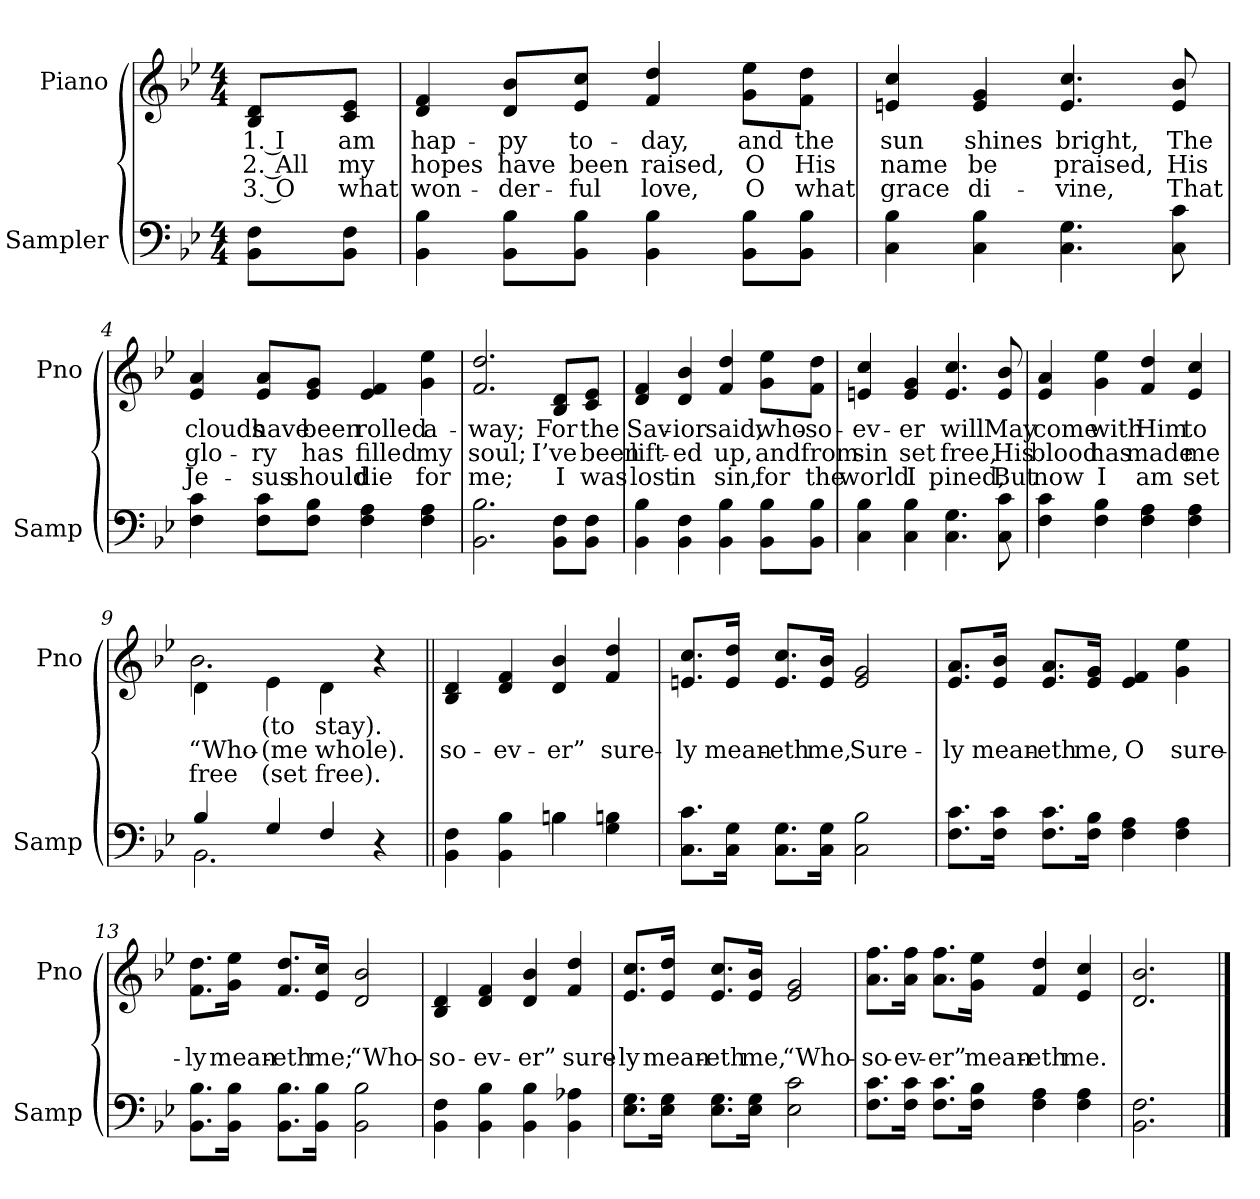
**kern	**kern	**text	**text	**text
*part2	*part1	*part1	*part1	*part1
*staff2	*staff1	*staff1	*staff1	*staff1
*I"Sampler	*I"Piano	*	*	*
*I'Samp	*I'Pno	*	*	*
*clefF4	*clefG2	*	*	*
*k[b-e-]	*k[b-e-]	*	*	*
*B-:	*B-:	*	*	*
*M4/4	*M4/4	*	*	*
=1	=1	=1	=1	=1
8BB-\ 8F\L	8B-/ 8d/L	1. I	2. All	3. O
8BB-\ 8F\J	8c/ 8e-/J	am	my	what
=2	=2	=2	=2	=2
4BB- 4B-	4d 4f	hap-	hopes	won-
8BB-\ 8B-\L	8d/ 8b-/L	-py	have	-der-
8BB-\ 8B-\J	8e-/ 8cc/J	to-	been	-ful
4BB- 4B-	4f 4dd	-day,	raised,	love,
8BB-\ 8B-\L	8g\ 8ee-\L	and	O	O
8BB-\ 8B-\J	8f\ 8dd\J	the	His	what
=3	=3	=3	=3	=3
4C 4B-	4en 4cc	sun	name	grace
4C 4B-	4e 4g	shines	be	di-
4.C 4.G	4.e 4.cc	bright,	praised,	-vine,
8C 8c	8e 8b-	The	His	That
=4	=4	=4	=4	=4
4F 4c	4e- 4a	clouds	glo-	Je-
8F\ 8c\L	8e-/ 8a/L	have	-ry	-sus
8F\ 8B-\J	8e-/ 8g/J	been	has	should
4F 4A	4e- 4f	rolled	filled	die
4F 4A	4g 4ee-	a-	my	for
=5	=5	=5	=5	=5
2.BB- 2.B-	2.f 2.dd	-way;	soul;	me;
8BB-\ 8F\L	8B-/ 8d/L	For	I’ve	I
8BB-\ 8F\J	8c/ 8e-/J	the	been	was
=6	=6	=6	=6	=6
4BB- 4B-	4d 4f	Sav-	lift-	lost
4BB- 4F	4d 4b-	-ior	-ed	in
4BB- 4B-	4f 4dd	said,	up,	sin,
8BB-\ 8B-\L	8g\ 8ee-\L	who-	and	for
8BB-\ 8B-\J	8f\ 8dd\J	-so-	from	the
=7	=7	=7	=7	=7
4C 4B-	4en 4cc	-ev-	sin	world
4C 4B-	4e 4g	-er	set	I
4.C 4.G	4.e 4.cc	will	free,	pined,
8C 8c	8e 8b-	May	His	But
=8	=8	=8	=8	=8
4F 4c	4e- 4a	come	blood	now
4F 4B-	4g 4ee-	with	has	I
4F 4A	4f 4dd	Him	made	am
4F 4A	4e- 4cc	to	me	set
=9	=9	=9	=9	=9
*^	*^	*	*	*
4B-/	2.BB-	4d\	2.b-	.	“Who-	free
4G/	.	4e-\	.	(to	(me	(set
4F/	.	4d\	.	stay).	whole).	free).
4r	4ryy	4r	4ryy	.	.	.
=10||	=10||	=10||	=10||	=10||	=10||	=10||
!	!	!LO:TX:t=Refrain	!	!	!	!
*	*	*v	*v	*	*	*
4BB- 4F	2ryy	4B- 4d	.	-so-	.
4BB- 4B-	.	4d 4f	.	-ev-	.
4B-\	4B	4d 4b-	.	-er”	.
4G 4Bn	4ryy	4f 4dd	.	sure-	.
*v	*v	*	*	*	*
=11	=11	=11	=11	=11
8.C\ 8.c\L	8.en/ 8.cc/L	.	-ly	.
16C\ 16G\Jk	16e/ 16dd/Jk	.	mean-	.
8.C\ 8.G\L	8.e/ 8.cc/L	.	-eth	.
16C\ 16G\Jk	16e/ 16b-/Jk	.	me,	.
2C 2B-	2e 2g	.	Sure-	.
=12	=12	=12	=12	=12
8.F\ 8.c\L	8.e-/ 8.a/L	.	-ly	.
16F\ 16c\Jk	16e-/ 16b-/Jk	.	mean-	.
8.F\ 8.c\L	8.e-/ 8.a/L	.	-eth	.
16F\ 16B-\Jk	16e-/ 16g/Jk	.	me,	.
4F 4A	4e- 4f	.	O	.
4F 4A	4g 4ee-	.	sure-	.
=13	=13	=13	=13	=13
8.BB-\ 8.B-\L	8.f\ 8.dd\L	.	-ly	.
16BB-\ 16B-\Jk	16g\ 16ee-\Jk	.	mean-	.
8.BB-\ 8.B-\L	8.f/ 8.dd/L	.	-eth	.
16BB-\ 16B-\Jk	16e-/ 16cc/Jk	.	me;	.
2BB- 2B-	2d 2b-	.	“Who-	.
=14	=14	=14	=14	=14
4BB- 4F	4B- 4d	.	-so-	.
4BB- 4B-	4d 4f	.	-ev-	.
4BB- 4B-	4d 4b-	.	-er”	.
4BB- 4A-X	4f 4dd	.	sure-	.
=15	=15	=15	=15	=15
8.E-\ 8.G\L	8.e-/ 8.cc/L	.	-ly	.
16E-\ 16G\Jk	16e-/ 16dd/Jk	.	mean-	.
8.E-\ 8.G\L	8.e-/ 8.cc/L	.	-eth	.
16E-\ 16G\Jk	16e-/ 16b-/Jk	.	me,	.
2E- 2c	2e- 2g	.	“Who-	.
=16	=16	=16	=16	=16
8.F\ 8.c\L	8.a\ 8.ff\L	.	-so-	.
16F\ 16c\Jk	16a\ 16ff\Jk	.	-ev-	.
8.F\ 8.c\L	8.a\ 8.ff\L	.	-er”	.
16F\ 16B-\Jk	16g\ 16ee-\Jk	.	mean-	.
4F 4A	4f 4dd	.	-eth	.
4F 4A	4e- 4cc	.	me.	.
=17	=17	=17	=17	=17
2.BB- 2.F	2.d 2.b-	.	.	.
==	==	==	==	==
*-	*-	*-	*-	*-
